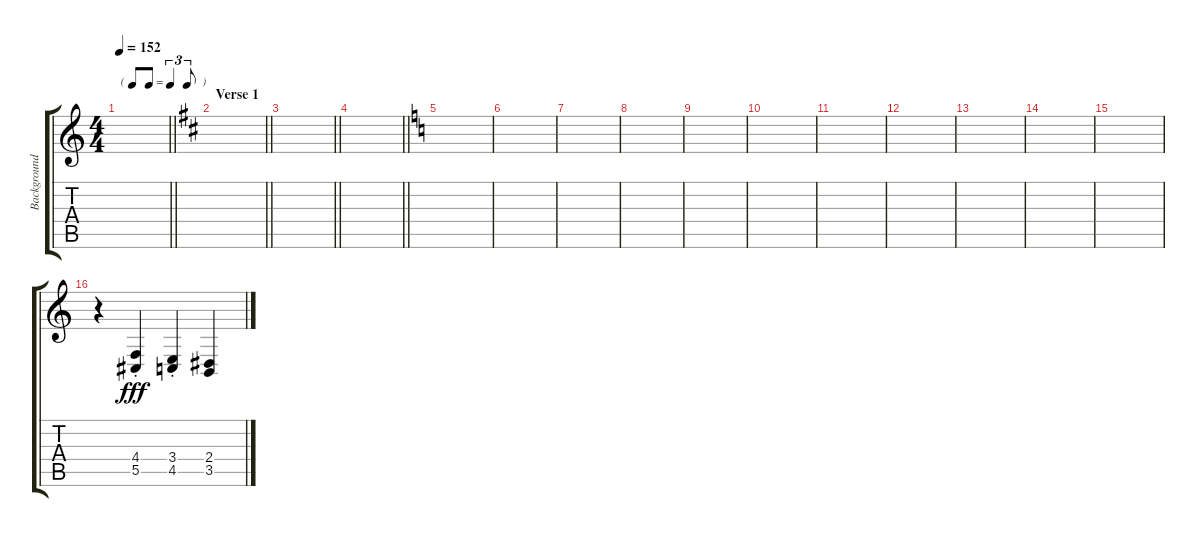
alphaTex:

\track ("Background 3" "Background") {instrument stringensemble1}
\staff {score tabs}
\tuning (Eb4 Bb3 Gb3 Db3 Ab2 Eb2) {hide}
\ts (4 4)
\tf triplet8th
\tempo 152
\clef g2
\barLineRight lightlight
\ks c
|
\section ("" "Verse 1")
\barLineRight lightlight
\ks d
|
\barLineRight lightlight
|
\barLineRight lightlight
|
\ks c
|
|
|
|
|
|
|
|
|
|
|
r.4 (4.4{st} 5.5{st}).4{dy fff} (3.4{st} 4.5{st}).4 (2.4 3.5).4
